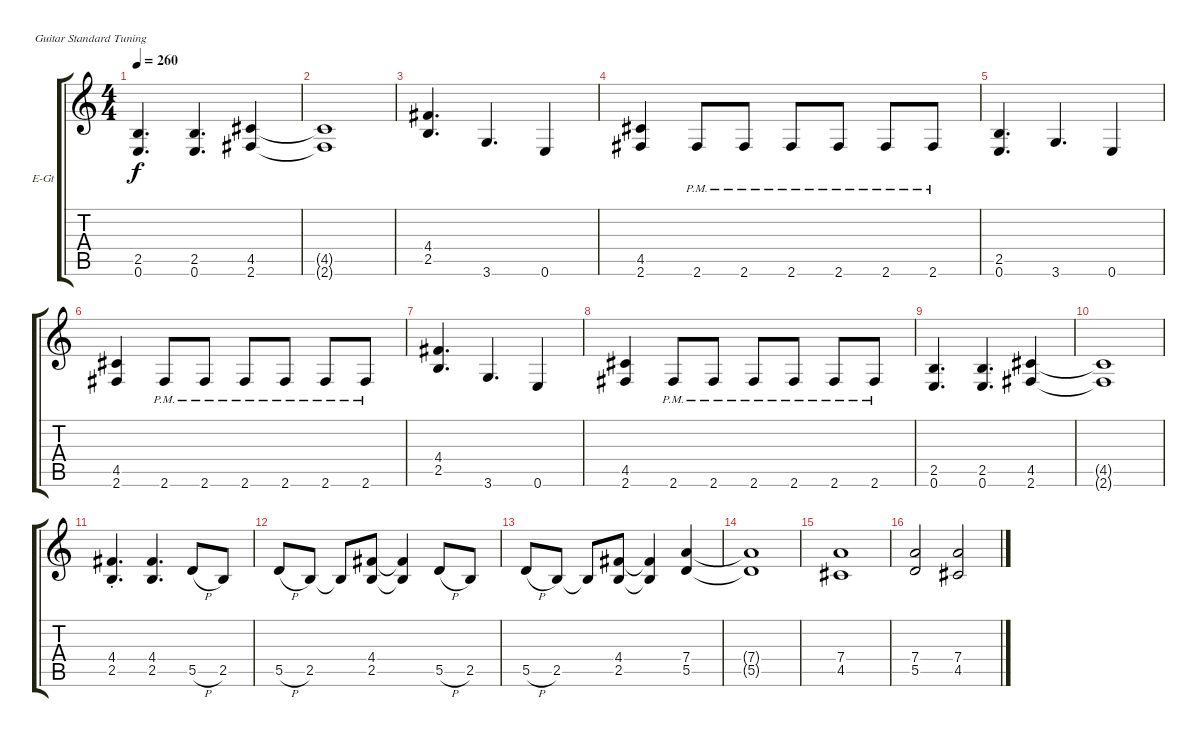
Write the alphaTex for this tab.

\defaultSystemsLayout 4
\bracketExtendMode groupsimilarinstruments
\firstSystemTrackNameOrientation horizontal
\otherSystemsTrackNameOrientation horizontal
\track ("Herman Frank" "E-Gt") {instrument distortionguitar}
\staff {score tabs}
\tuning (E4 B3 G3 D3 A2 E2)
\ts (4 4)
\tempo 260
\clef g2
\ks c
(2.5 0.6).4{d dy f} (2.5 0.6).4{d} (4.5 2.6).4 |
(2.6{t} 4.5{t}).1 |
(4.4 2.5).4{d} 3.6.4{d} 0.6.4 |
(4.5 2.6).4 2.6{pm}.8 2.6{pm}.8 2.6{pm}.8 2.6{pm}.8 2.6{pm}.8 2.6{pm}.8 |
(2.5 0.6).4{d} 3.6.4{d} 0.6.4 |
(4.5 2.6).4 2.6{pm}.8 2.6{pm}.8 2.6{pm}.8 2.6{pm}.8 2.6{pm}.8 2.6{pm}.8 |
(4.4 2.5).4{d} 3.6.4{d} 0.6.4 |
(4.5 2.6).4 2.6{pm}.8 2.6{pm}.8 2.6{pm}.8 2.6{pm}.8 2.6{pm}.8 2.6{pm}.8 |
(2.5 0.6).4{d} (2.5 0.6).4{d} (4.5 2.6).4 |
(2.6{t} 4.5{t}).1 |
(4.4{st} 2.5{st}).4{d} (4.4 2.5).4{d} 5.5{h}.8 2.5.8 |
5.5{h}.8 2.5.8 2.5{t}.8 (4.4 2.5).8 (4.4{t} 2.5{t}).4 5.5{h}.8 2.5.8 |
5.5{h}.8 2.5.8 2.5{t}.8 (4.4 2.5).8 (4.4{t} 2.5{t}).4 (7.4 5.5).4 |
(7.4{t} 5.5{t}).1 |
(7.4 4.5).1 |
(7.4 5.5).2 (7.4 4.5).2
